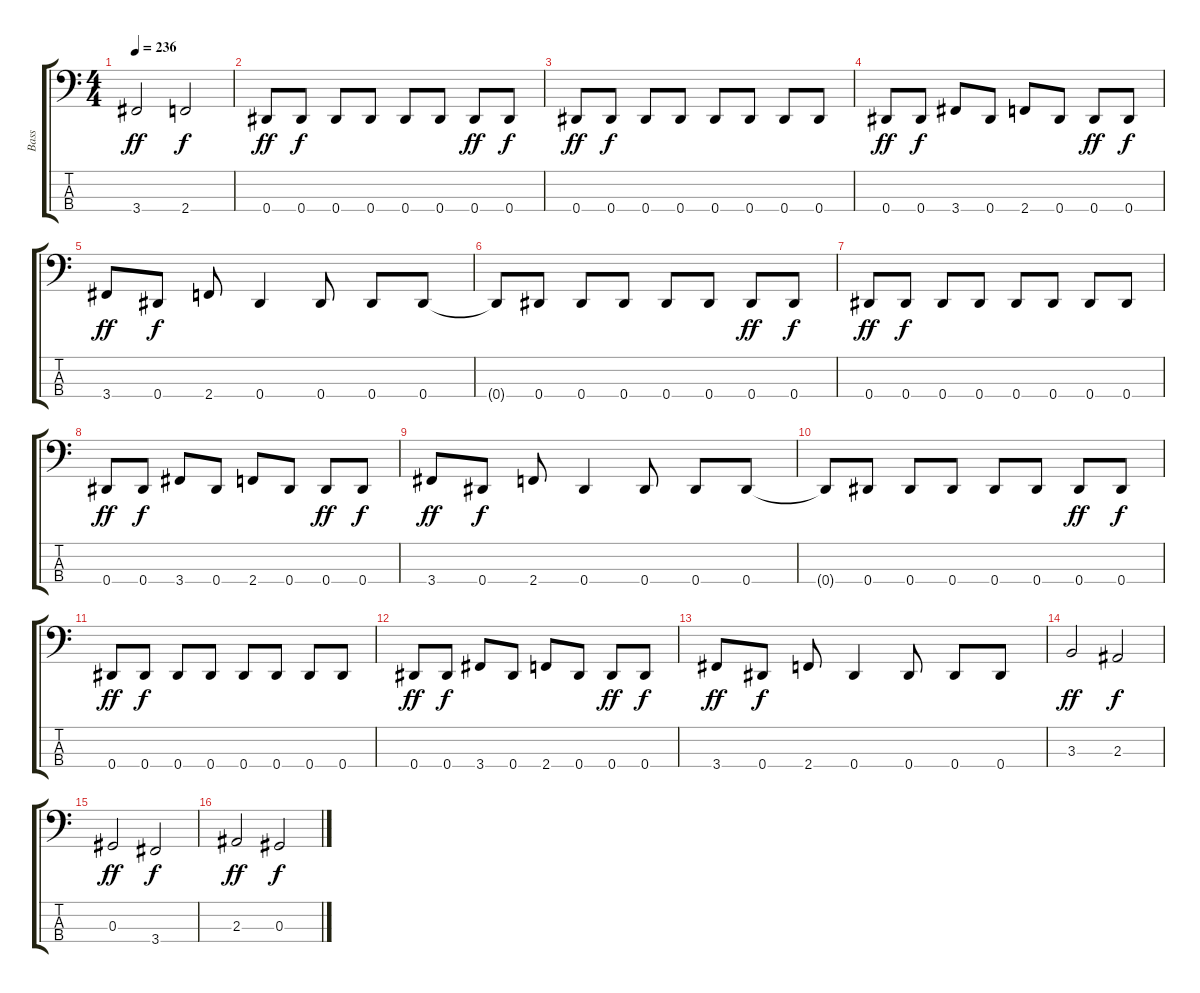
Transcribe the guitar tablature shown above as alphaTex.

\track ("Bass" "Bass") {instrument electricbasspick}
\staff {score tabs}
\tuning (Gb2 Db2 Ab1 Eb1) {hide}
\ts (4 4)
\tempo 236
\clef f4
\ks c
3.4.2{dy ff} 2.4.2{dy f} |
0.4.8{dy ff} 0.4.8{dy f} 0.4.8 0.4.8 0.4.8 0.4.8 0.4.8{dy ff} 0.4.8{dy f} |
0.4.8{dy ff} 0.4.8{dy f} 0.4.8 0.4.8 0.4.8 0.4.8 0.4.8 0.4.8 |
0.4.8{dy ff} 0.4.8{dy f} 3.4.8 0.4.8 2.4.8 0.4.8 0.4.8{dy ff} 0.4.8{dy f} |
3.4.8{dy ff} 0.4.8{dy f} 2.4.8 0.4.4 0.4.8 0.4.8 0.4.8 |
0.4{t}.8 0.4.8 0.4.8 0.4.8 0.4.8 0.4.8 0.4.8{dy ff} 0.4.8{dy f} |
0.4.8{dy ff} 0.4.8{dy f} 0.4.8 0.4.8 0.4.8 0.4.8 0.4.8 0.4.8 |
0.4.8{dy ff} 0.4.8{dy f} 3.4.8 0.4.8 2.4.8 0.4.8 0.4.8{dy ff} 0.4.8{dy f} |
3.4.8{dy ff} 0.4.8{dy f} 2.4.8 0.4.4 0.4.8 0.4.8 0.4.8 |
0.4{t}.8 0.4.8 0.4.8 0.4.8 0.4.8 0.4.8 0.4.8{dy ff} 0.4.8{dy f} |
0.4.8{dy ff} 0.4.8{dy f} 0.4.8 0.4.8 0.4.8 0.4.8 0.4.8 0.4.8 |
0.4.8{dy ff} 0.4.8{dy f} 3.4.8 0.4.8 2.4.8 0.4.8 0.4.8{dy ff} 0.4.8{dy f} |
3.4.8{dy ff} 0.4.8{dy f} 2.4.8 0.4.4 0.4.8 0.4.8 0.4.8 |
3.3.2{dy ff} 2.3.2{dy f} |
0.3.2{dy ff} 3.4.2{dy f} |
2.3.2{dy ff} 0.3.2{dy f}
